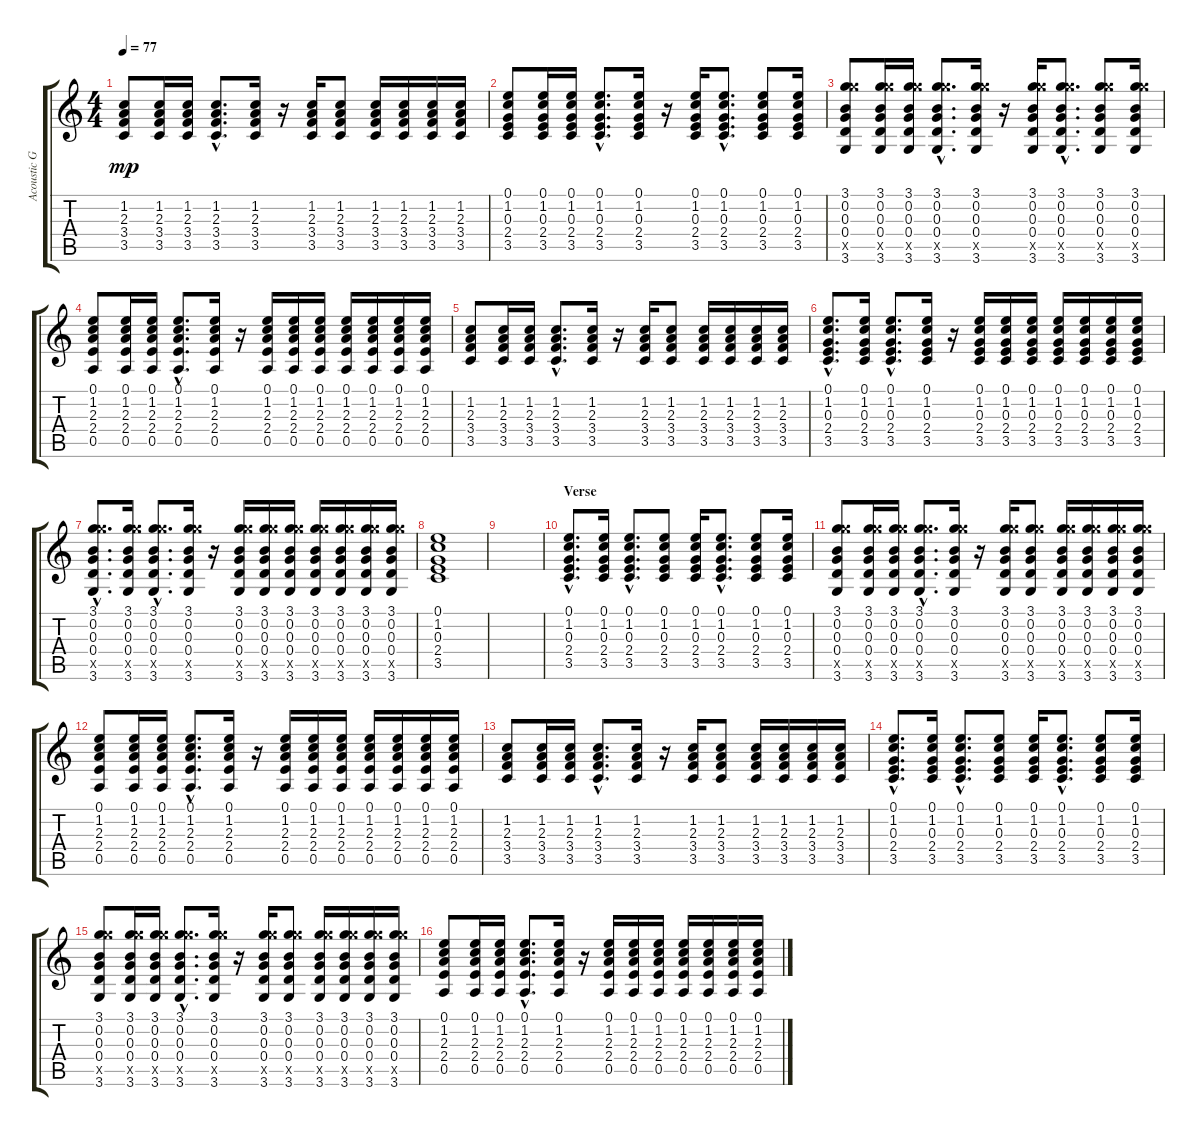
\track ("Acoustic Guitar" "Acoustic G") {instrument acousticguitarsteel}
\staff {score tabs}
\tuning (E4 B3 G3 D3 A2 E2) {hide}
\ts (4 4)
\tempo 77
\clef g2
\ks c
(1.2 2.3 3.4 3.5).8{dy mp} (1.2 2.3 3.4 3.5).16 (1.2 2.3 3.4 3.5).16 (1.2{hac} 2.3{hac} 3.4{hac} 3.5{hac}).8{d} (1.2 2.3 3.4 3.5).16 r.16 (1.2 2.3 3.4 3.5).16 (1.2 2.3 3.4 3.5).8 (1.2 2.3 3.4 3.5).16 (1.2 2.3 3.4 3.5).16 (1.2 2.3 3.4 3.5).16 (1.2 2.3 3.4 3.5).16 |
(0.1 1.2 0.3 2.4 3.5).8 (0.1 1.2 0.3 2.4 3.5).16 (0.1 1.2 0.3 2.4 3.5).16 (0.1{hac} 1.2{hac} 0.3{hac} 2.4{hac} 3.5{hac}).8{d} (0.1 1.2 0.3 2.4 3.5).16 r.16 (0.1 1.2 0.3 2.4 3.5).16 (0.1{hac} 1.2{hac} 0.3{hac} 2.4{hac} 3.5{hac}).8{d} (0.1 1.2 0.3 2.4 3.5).8 (0.1 1.2 0.3 2.4 3.5).16 |
(3.1 0.2 0.3 0.4 22.5{x} 3.6).8 (3.1 0.2 0.3 0.4 22.5{x} 3.6).16 (3.1 0.2 0.3 0.4 22.5{x} 3.6).16 (3.1{hac} 0.2{hac} 0.3{hac} 0.4{hac} 22.5{hac x} 3.6{hac}).8{d} (3.1 0.2 0.3 0.4 22.5{x} 3.6).16 r.16 (3.1 0.2 0.3 0.4 22.5{x} 3.6).16 (3.1{hac} 0.2{hac} 0.3{hac} 0.4{hac} 22.5{hac x} 3.6{hac}).8{d} (3.1 0.2 0.3 0.4 22.5{x} 3.6).8 (3.1 0.2 0.3 0.4 22.5{x} 3.6).16 |
(0.1 1.2 2.3 2.4 0.5).8 (0.1 1.2 2.3 2.4 0.5).16 (0.1 1.2 2.3 2.4 0.5).16 (0.1{hac} 1.2{hac} 2.3{hac} 2.4{hac} 0.5{hac}).8{d} (0.1 1.2 2.3 2.4 0.5).16 r.16 (0.1 1.2 2.3 2.4 0.5).16 (0.1 1.2 2.3 2.4 0.5).16 (0.1 1.2 2.3 2.4 0.5).16 (0.1 1.2 2.3 2.4 0.5).16 (0.1 1.2 2.3 2.4 0.5).16 (0.1 1.2 2.3 2.4 0.5).16 (0.1 1.2 2.3 2.4 0.5).16 |
(1.2 2.3 3.4 3.5).8 (1.2 2.3 3.4 3.5).16 (1.2 2.3 3.4 3.5).16 (1.2{hac} 2.3{hac} 3.4{hac} 3.5{hac}).8{d} (1.2 2.3 3.4 3.5).16 r.16 (1.2 2.3 3.4 3.5).16 (1.2 2.3 3.4 3.5).8 (1.2 2.3 3.4 3.5).16 (1.2 2.3 3.4 3.5).16 (1.2 2.3 3.4 3.5).16 (1.2 2.3 3.4 3.5).16 |
(0.1{hac} 1.2{hac} 0.3{hac} 2.4{hac} 3.5{hac}).8{d} (0.1 1.2 0.3 2.4 3.5).16 (0.1{hac} 1.2{hac} 0.3{hac} 2.4{hac} 3.5{hac}).8{d} (0.1 1.2 0.3 2.4 3.5).16 r.16 (0.1 1.2 0.3 2.4 3.5).16 (0.1 1.2 0.3 2.4 3.5).16 (0.1 1.2 0.3 2.4 3.5).16 (0.1 1.2 0.3 2.4 3.5).16 (0.1 1.2 0.3 2.4 3.5).16 (0.1 1.2 0.3 2.4 3.5).16 (0.1 1.2 0.3 2.4 3.5).16 |
(3.1{hac} 0.2{hac} 0.3{hac} 0.4{hac} 22.5{hac x} 3.6{hac}).8{d} (3.1 0.2 0.3 0.4 22.5{x} 3.6).16 (3.1{hac} 0.2{hac} 0.3{hac} 0.4{hac} 22.5{hac x} 3.6{hac}).8{d} (3.1 0.2 0.3 0.4 22.5{x} 3.6).16 r.16 (3.1 0.2 0.3 0.4 22.5{x} 3.6).16 (3.1 0.2 0.3 0.4 22.5{x} 3.6).16 (3.1 0.2 0.3 0.4 22.5{x} 3.6).16 (3.1 0.2 0.3 0.4 22.5{x} 3.6).16 (3.1 0.2 0.3 0.4 22.5{x} 3.6).16 (3.1 0.2 0.3 0.4 22.5{x} 3.6).16 (3.1 0.2 0.3 0.4 22.5{x} 3.6).16 |
(0.1 1.2 0.3 2.4 3.5).1 |
|
\section ("" "Verse")
(0.1{hac} 1.2{hac} 0.3{hac} 2.4{hac} 3.5{hac}).8{d} (0.1 1.2 0.3 2.4 3.5).16 (0.1{hac} 1.2{hac} 0.3{hac} 2.4{hac} 3.5{hac}).8{d} (0.1 1.2 0.3 2.4 3.5).8 (0.1 1.2 0.3 2.4 3.5).16 (0.1{hac} 1.2{hac} 0.3{hac} 2.4{hac} 3.5{hac}).8{d} (0.1 1.2 0.3 2.4 3.5).8 (0.1 1.2 0.3 2.4 3.5).16 |
(3.1 0.2 0.3 0.4 22.5{x} 3.6).8 (3.1 0.2 0.3 0.4 22.5{x} 3.6).16 (3.1 0.2 0.3 0.4 22.5{x} 3.6).16 (3.1{hac} 0.2{hac} 0.3{hac} 0.4{hac} 22.5{hac x} 3.6{hac}).8{d} (3.1 0.2 0.3 0.4 22.5{x} 3.6).16 r.16 (3.1 0.2 0.3 0.4 22.5{x} 3.6).16 (3.1 0.2 0.3 0.4 22.5{x} 3.6).8 (3.1 0.2 0.3 0.4 22.5{x} 3.6).16 (3.1 0.2 0.3 0.4 22.5{x} 3.6).16 (3.1 0.2 0.3 0.4 22.5{x} 3.6).16 (3.1 0.2 0.3 0.4 22.5{x} 3.6).16 |
(0.1 1.2 2.3 2.4 0.5).8 (0.1 1.2 2.3 2.4 0.5).16 (0.1 1.2 2.3 2.4 0.5).16 (0.1{hac} 1.2{hac} 2.3{hac} 2.4{hac} 0.5{hac}).8{d} (0.1 1.2 2.3 2.4 0.5).16 r.16 (0.1 1.2 2.3 2.4 0.5).16 (0.1 1.2 2.3 2.4 0.5).16 (0.1 1.2 2.3 2.4 0.5).16 (0.1 1.2 2.3 2.4 0.5).16 (0.1 1.2 2.3 2.4 0.5).16 (0.1 1.2 2.3 2.4 0.5).16 (0.1 1.2 2.3 2.4 0.5).16 |
(1.2 2.3 3.4 3.5).8 (1.2 2.3 3.4 3.5).16 (1.2 2.3 3.4 3.5).16 (1.2{hac} 2.3{hac} 3.4{hac} 3.5{hac}).8{d} (1.2 2.3 3.4 3.5).16 r.16 (1.2 2.3 3.4 3.5).16 (1.2 2.3 3.4 3.5).8 (1.2 2.3 3.4 3.5).16 (1.2 2.3 3.4 3.5).16 (1.2 2.3 3.4 3.5).16 (1.2 2.3 3.4 3.5).16 |
(0.1{hac} 1.2{hac} 0.3{hac} 2.4{hac} 3.5{hac}).8{d} (0.1 1.2 0.3 2.4 3.5).16 (0.1{hac} 1.2{hac} 0.3{hac} 2.4{hac} 3.5{hac}).8{d} (0.1 1.2 0.3 2.4 3.5).8 (0.1 1.2 0.3 2.4 3.5).16 (0.1{hac} 1.2{hac} 0.3{hac} 2.4{hac} 3.5{hac}).8{d} (0.1 1.2 0.3 2.4 3.5).8 (0.1 1.2 0.3 2.4 3.5).16 |
(3.1 0.2 0.3 0.4 22.5{x} 3.6).8 (3.1 0.2 0.3 0.4 22.5{x} 3.6).16 (3.1 0.2 0.3 0.4 22.5{x} 3.6).16 (3.1{hac} 0.2{hac} 0.3{hac} 0.4{hac} 22.5{hac x} 3.6{hac}).8{d} (3.1 0.2 0.3 0.4 22.5{x} 3.6).16 r.16 (3.1 0.2 0.3 0.4 22.5{x} 3.6).16 (3.1 0.2 0.3 0.4 22.5{x} 3.6).8 (3.1 0.2 0.3 0.4 22.5{x} 3.6).16 (3.1 0.2 0.3 0.4 22.5{x} 3.6).16 (3.1 0.2 0.3 0.4 22.5{x} 3.6).16 (3.1 0.2 0.3 0.4 22.5{x} 3.6).16 |
(0.1 1.2 2.3 2.4 0.5).8 (0.1 1.2 2.3 2.4 0.5).16 (0.1 1.2 2.3 2.4 0.5).16 (0.1{hac} 1.2{hac} 2.3{hac} 2.4{hac} 0.5{hac}).8{d} (0.1 1.2 2.3 2.4 0.5).16 r.16 (0.1 1.2 2.3 2.4 0.5).16 (0.1 1.2 2.3 2.4 0.5).16 (0.1 1.2 2.3 2.4 0.5).16 (0.1 1.2 2.3 2.4 0.5).16 (0.1 1.2 2.3 2.4 0.5).16 (0.1 1.2 2.3 2.4 0.5).16 (0.1 1.2 2.3 2.4 0.5).16
